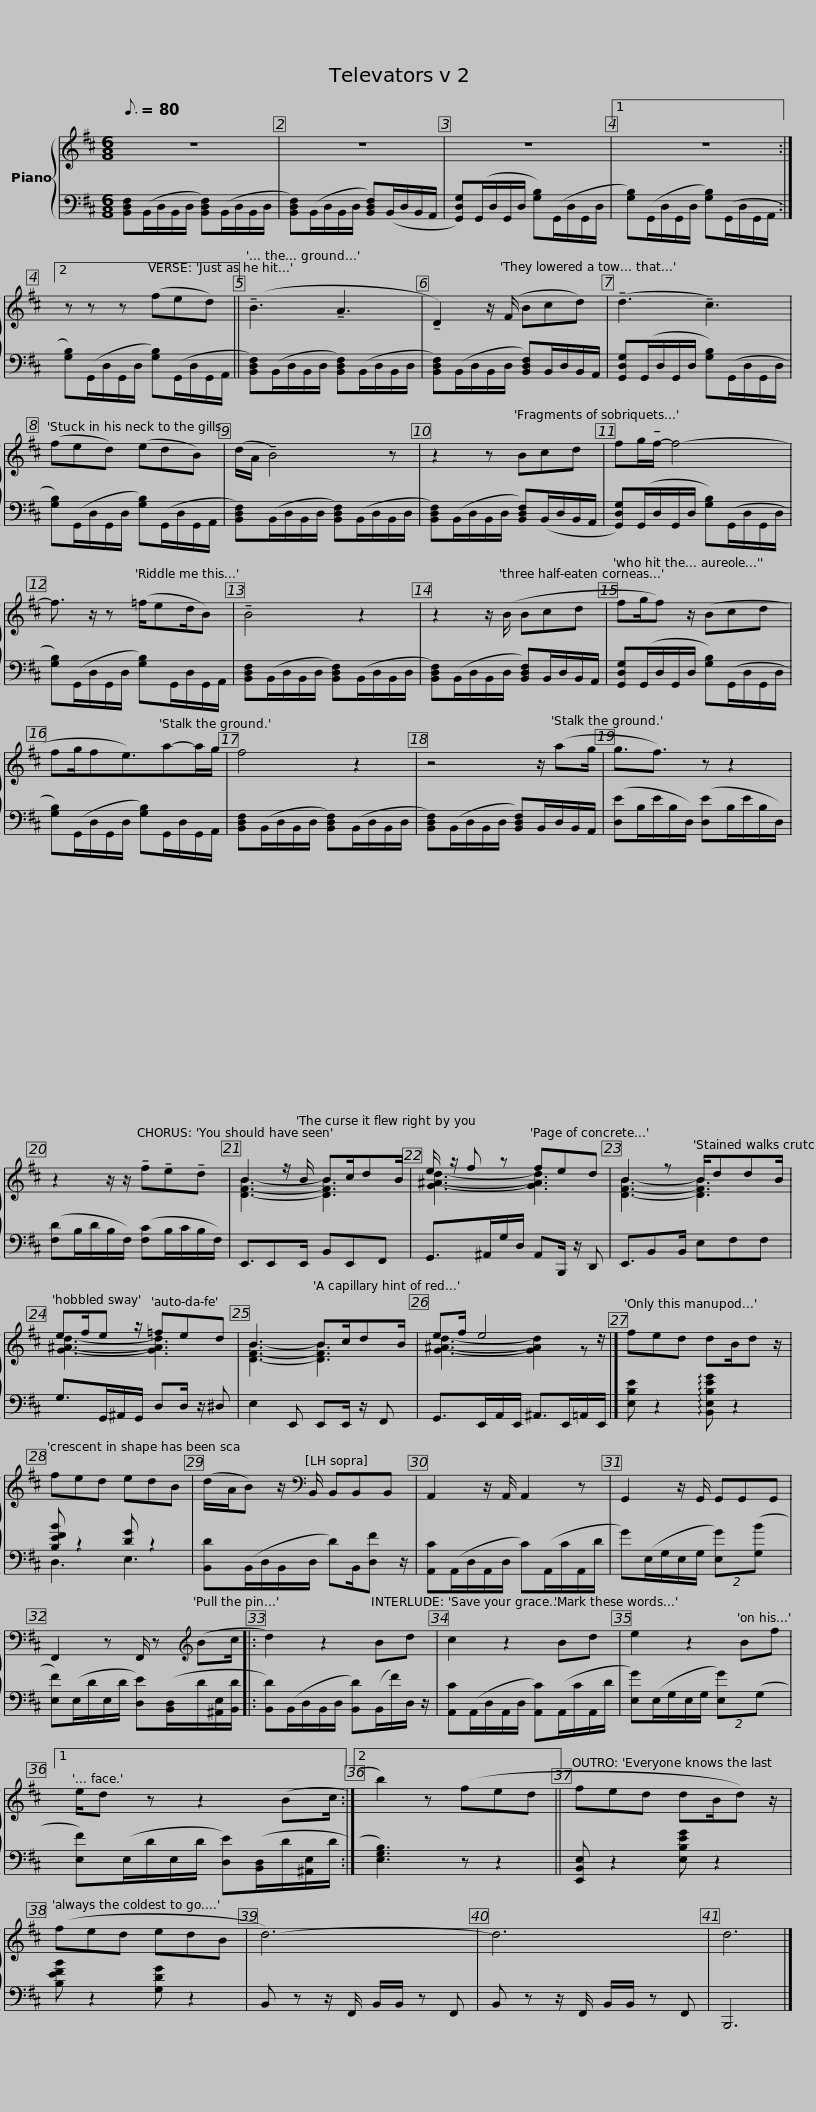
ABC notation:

X:1
%%score { ( 1 3 ) | ( 2 4 ) }
L:1/8
Q:3/16=80
M:6/8
I:linebreak $
K:D
V:1 treble
V:3 treble
V:2 bass
V:4 bass
V:1
 z6 | z6 | z6 |1 z6 :|2$ z z z (fed) || %5
 (!tenuto!B3 !tenuto!A3 | !tenuto!D2) z/ (F/ Bcd) | (!tenuto!d3 !tenuto!c3) |$ (fed) (edB) | (d/A/ !tenuto!B4) z | %10
 z2 z Bcd | fg/!tenuto!f/- f4- | f3/2 z/ z (=f/ed/B) |$ !tenuto!B4 z2 | z2 z/ (B/ Bcd | %15
 fg/f) z/ (Bcd | fg/fe3/2)a-a/g/ | f4 z2 |$ z4 z/ (ag/ | g3/2f3/2) z z2 | %20
 z2 z/ z/ !tenuto!f!tenuto!e!tenuto!d | B2 z/ B/ Bc/dB/ |$ e/ z/ f z fed | B2 z B/ddB/ | ef/e z/ =fed | %25
 B3 Bc/dB/ |$ ef/ e4 z/ |] fed dB/d z/ | fed edB | (d/A/B) z/[K:bass] B,,/ B,,B,,B,, |$ %30
 A,,2 z/ A,,/ A,,2 z | G,,2 z/ G,,/ G,,G,,G,, | F,,2 z F,,/ z[K:treble] (Bc/ |:$ d2) z2 Bd | c2 z2 Bd | %35
 e2 z2 Bf |1 e/d z z2 (Bc/ :|2$ b2) z (fed || fed dB/d) z/ | (fed edB | %40
 d6-) | d6 | d6 |] %43
V:2
 [B,,D,F,](B,,/D,/B,,/D,/ [B,,D,F,])(B,,/D,/B,,/D,/ | [B,,D,F,])(B,,/D,/B,,/D,/ [B,,D,F,])(B,,/D,/B,,/A,,/ | [G,,D,G,])(G,,/D,/G,,/D,/ [G,B,])(G,,/D,/G,,/D,/ |1 [G,B,])(G,,/D,/G,,/D,/ [G,B,])(G,,/D,/G,,/A,,/ :|2$ [G,B,])(G,,/D,/G,,/D,/ [G,B,])(G,,/D,/G,,/A,,/ || %5
 [B,,D,F,])(B,,/D,/B,,/D,/ [B,,D,F,])(B,,/D,/B,,/D,/ | [B,,D,F,])(B,,/D,/B,,/D,/ [B,,D,F,])B,,/D,/B,,/A,,/ | [G,,D,G,](G,,/D,/G,,/D,/ [G,B,])(G,,/D,/G,,/D,/ |$ [G,B,])(G,,/D,/G,,/D,/ [G,B,])(G,,/D,/G,,/A,,/ | [B,,D,F,])(B,,/D,/B,,/D,/ [B,,D,F,])(B,,/D,/B,,/D,/ | %10
 [B,,D,F,])(B,,/D,/B,,/D,/ [B,,D,F,])(B,,/D,/B,,/A,,/ | [G,,D,G,])(G,,/D,/G,,/D,/ [G,B,])(G,,/D,/G,,/D,/ | [G,B,])(G,,/D,/G,,/D,/ [G,B,])G,,/D,/G,,/A,,/ |$ [B,,D,F,](B,,/D,/B,,/D,/ [B,,D,F,])(B,,/D,/B,,/D,/ | [B,,D,F,])(B,,/D,/B,,/D,/ [B,,D,F,])B,,/D,/B,,/A,,/ | %15
 [G,,D,G,](G,,/D,/G,,/D,/ [G,B,])(G,,/D,/G,,/D,/ | [G,B,])(G,,/D,/G,,/D,/ [G,B,])G,,/D,/G,,/A,,/ | [B,,D,F,](B,,/D,/B,,/D,/ [B,,D,F,])(B,,/D,/B,,/D,/ |$ [B,,D,F,])(B,,/D,/B,,/D,/ [B,,D,F,])B,,/D,/B,,/A,,/ | ([D,E]B,/E/B,/D,/) ([D,E]B,/E/B,/D,/) | %20
 ([F,D]B,/D/B,/F,/) ([F,C]B,/C/B,/F,/) | E,,3/2E,,E,,/ B,,E,,F,, |$ G,,>^A,,G,/D,/ A,,B,,,/ z/ D,, | E,,3/2B,,B,,/ E,F,F, | G,>G,,^A,,/G,,/ D,D,/ z/ ^D, | %25
 E,2 E,, E,,E,,/ z/ F,, |$ G,,>E,,A,,/E,,/ ^A,,>E,,=A,,/E,,/ |] [E,B,E] z2 !arpeggio![B,,E,B,EG] z2 | [B,EFB] z2 [DG] z2 | [B,,D](B,,/D,/B,,/D,/ D)B,,/[D,F] z/ |$ %30
 [A,,C](A,,/D,/A,,/D,/ C)(A,,/C/A,,/D/ | G)(E,/G,/E,/G,/ (2:3:2[E,G])([G,B] | [E,F])(E,/D/E,/D/ [D,E])([B,,D,]/D/[^A,,E,]/[B,,D]/ |:$ [B,,D])(B,,/D,/B,,/D,/ [B,,D])(B,,/F/)D,/ z/ | [A,,C](A,,/D,/A,,/D,/ [A,,C])(A,,/C/A,,/D/ | %35
 [E,G])(E,/G,/E,/G,/ (2:3:2[E,G])(G, |1 [E,F])(E,/D/E,/D/ [D,E])([B,,D,]/D/[^A,,E,]/D/ :|2$ [E,G,B,]3) z z2 || [E,,B,,E,] z2 [E,B,EG] z2 | [B,EFB] z2 [G,DG] z2 | %40
 B,, z z/ F,,/ B,,/B,,/ z F,, | B,, z z/ F,,/ B,,/B,,/ z F,, | B,,,6 |] %43
V:3
 x6 | x6 | x6 |1 x6 :|2$ x6 || %5
 x6 | x6 | x6 |$ x6 | x6 | %10
 x6 | x6 | x6 |$ x6 | x6 | %15
 x6 | x6 | x6 |$ x6 | x6 | %20
 x6 | [DFB]3- [DFB]3 |$ [G^Ad]3- [GAd]3 | [DFB]3- [DFB]3 | [G^Ad]3- [GAd]3 | %25
 [DFB]3- [DFB]3 |$ [G^Ad]3- [GAd]2 z |] x6 | x6 | x5/2[K:bass] x7/2 |$ %30
 x6 | x6 | x9/2[K:treble] x3/2 |:$ x6 | x6 | %35
 x6 |1 x6 :|2$ x6 || x6 | x6 | %40
 x6 | x6 | x6 |] %43
V:4
 x6 | x6 | x6 |1 x6 :|2$ x6 || %5
 x6 | x6 | x6 |$ x6 | x6 | %10
 x6 | x6 | x6 |$ x6 | x6 | %15
 x6 | x6 | x6 |$ x6 | x6 | %20
 x6 | x6 |$ x6 | x6 | x6 | %25
 x6 |$ x6 |] x6 | D,3 E,3 | x6 |$ %30
 x6 | x6 | x6 |:$ x6 | x6 | %35
 x6 |1 x6 :|2$ x6 || x6 | x6 | %40
 x6 | x6 | x6 |] %43
